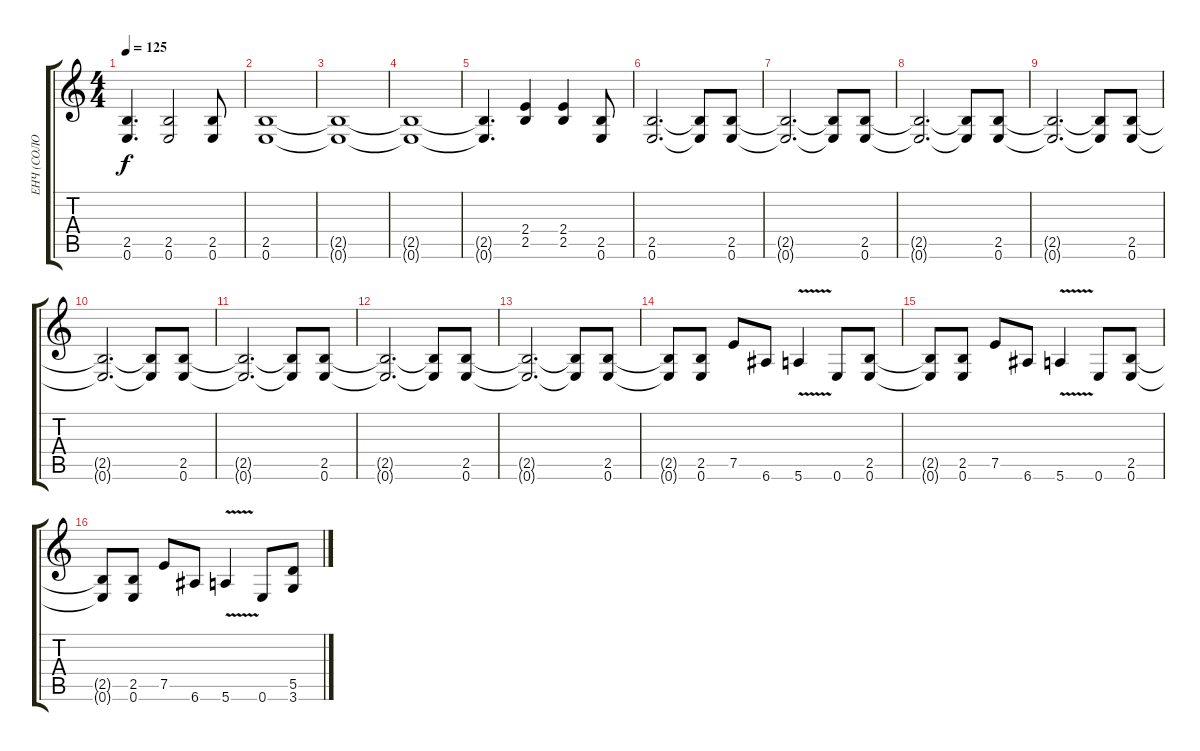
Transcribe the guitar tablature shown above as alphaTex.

\track ("ЕНЧ (СОЛО гитара)" "ЕНЧ (СОЛО ") {instrument distortionguitar}
\staff {score tabs}
\tuning (E4 B3 G3 D3 A2 E2) {hide}
\ts (4 4)
\tempo 125
\clef g2
\ks c
(2.5{t} 0.6{t}).4{d dy f} (2.5 0.6).2 (2.5 0.6).8 |
(2.5 0.6).1 |
(2.5{t} 0.6{t}).1 |
(2.5{t} 0.6{t}).1 |
(2.5{t} 0.6{t}).4{d} (2.4 2.5).4 (2.4 2.5).4 (2.5 0.6).8 |
(2.5 0.6).2{d} (2.5{t} 0.6{t}).8 (2.5 0.6).8 |
(2.5{t} 0.6{t}).2{d} (2.5{t} 0.6{t}).8 (2.5 0.6).8 |
(2.5{t} 0.6{t}).2{d} (2.5{t} 0.6{t}).8 (2.5 0.6).8 |
(2.5{t} 0.6{t}).2{d} (2.5{t} 0.6{t}).8 (2.5 0.6).8 |
(2.5{t} 0.6{t}).2{d} (2.5{t} 0.6{t}).8 (2.5 0.6).8 |
(2.5{t} 0.6{t}).2{d} (2.5{t} 0.6{t}).8 (2.5 0.6).8 |
(2.5{t} 0.6{t}).2{d} (2.5{t} 0.6{t}).8 (2.5 0.6).8 |
(2.5{t} 0.6{t}).2{d} (2.5{t} 0.6{t}).8 (2.5 0.6).8 |
(2.5{t} 0.6{t}).8 (2.5 0.6).8 7.5.8 6.6.8 5.6{v}.4 0.6.8 (2.5 0.6).8 |
(2.5{t} 0.6{t}).8 (2.5 0.6).8 7.5.8 6.6.8 5.6{v}.4 0.6.8 (2.5 0.6).8 |
(2.5{t} 0.6{t}).8 (2.5 0.6).8 7.5.8 6.6.8 5.6{v}.4 0.6.8 (5.5 3.6).8
